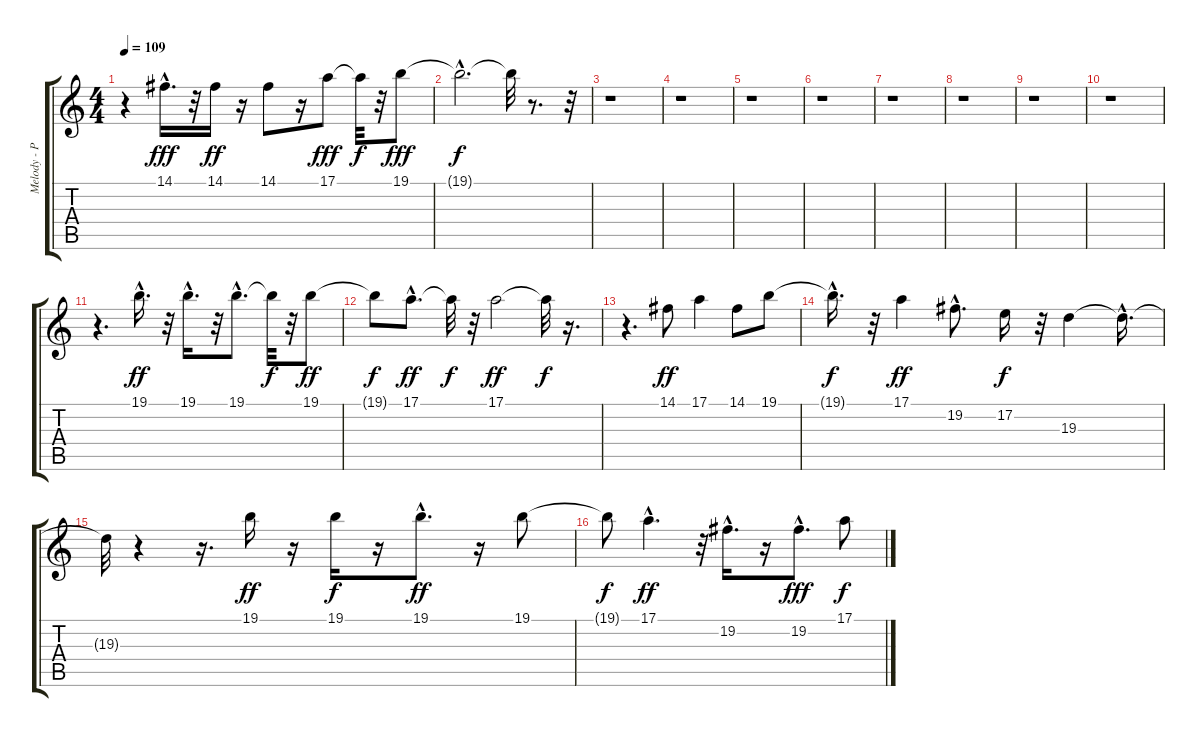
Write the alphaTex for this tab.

\track ("Melody - Piccolo/Flute " "Melody - P") {instrument piccolo}
\staff {score tabs}
\tuning (E4 B3 G3 D3 A2 E2) {hide}
\ts (4 4)
\tempo 109
\clef g2
\ks c
r.4{dy f} 14.1{hac}.16{d dy fff} r.32 14.1.16{dy ff} r.16 14.1.8 r.16 17.1.8{dy fff} 17.1{t}.32{dy f} r.32 19.1.8{dy fff} |
19.1{hac t}.2{d dy f} 19.1{t}.32 r.8{d} r.32 |
r.1 |
r.1 |
r.1 |
r.1 |
r.1 |
r.1 |
r.1 |
r.1 |
r.4{d} 19.1{hac}.16{d dy ff balance 9 instrument flute} r.32 19.1{hac}.16{d} r.32 19.1{hac}.8{d} 19.1{t}.32{dy f} r.32 19.1.8{dy ff} |
19.1{t}.8{dy f} 17.1{hac}.8{d dy ff} 17.1{t}.32{dy f} r.32 17.1.2{dy ff} 17.1{t}.32{dy f} r.16{d} |
r.4{d} 14.1.8{dy ff} 17.1.4 14.1.8 19.1.8 |
19.1{hac t}.16{d dy f} r.32 17.1.4{dy ff} 19.2{hac}.8{d} 17.2.16{dy f} r.32 19.3.4 19.3{hac t}.16{d} |
19.3{t}.32 r.4 r.16{d} 19.1.16{dy ff} r.16 19.1.16{dy f} r.16 19.1{hac}.8{d dy ff} r.16 19.1.8 |
19.1{t}.8{dy f} 17.1{hac}.4{d dy ff} r.32 19.2{hac}.16{d} r.16 19.2{hac}.8{d dy fff} 17.1.8{dy f}
